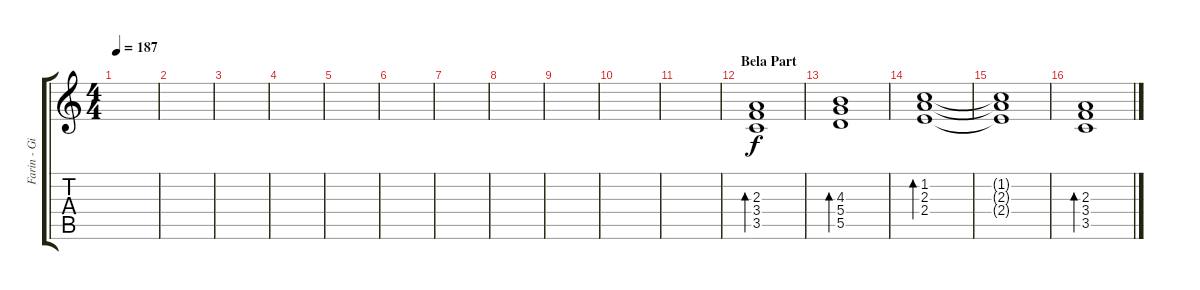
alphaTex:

\track ("Farin - Gitarre II" "Farin - Gi") {instrument electricguitarclean}
\staff {score tabs}
\tuning (E4 B3 G3 D3 A2 E2) {hide}
\ts (4 4)
\tempo 187
\clef g2
\ks c
|
|
|
|
|
|
|
|
|
|
|
\section ("" "Bela Part")
(2.3 3.4 3.5).1{bd 480} |
(4.3 5.4 5.5).1{bd 480} |
(1.2 2.3 2.4).1{bd 480} |
(1.2{t} 2.3{t} 2.4{t}).1 |
(2.3 3.4 3.5).1{bd 480}
